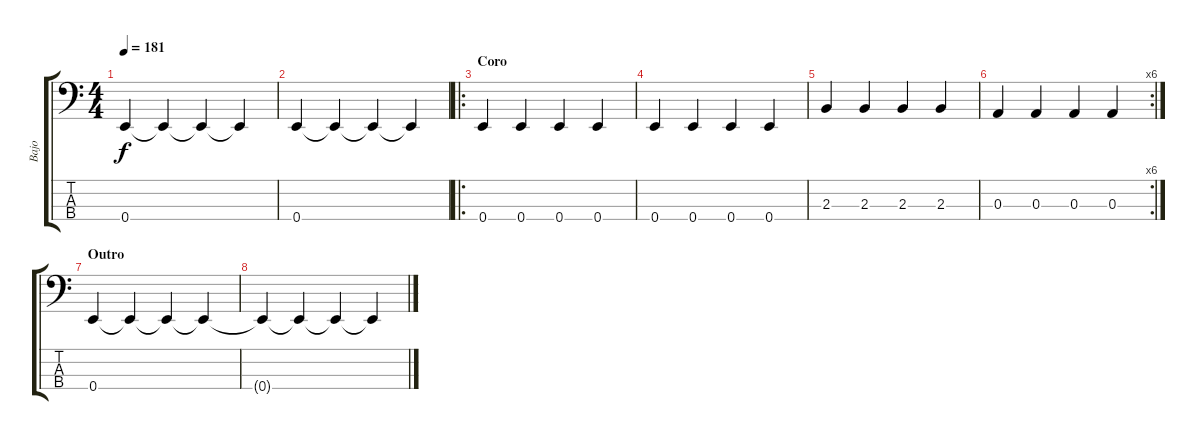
\track ("Bajo" "Bajo") {instrument electricbasspick}
\staff {score tabs}
\tuning (G2 D2 A1 E1) {hide}
\ts (4 4)
\tempo 181
\clef f4
\ks c
0.4.4{dy f} 0.4{t}.4 0.4{t}.4 0.4{t}.4 |
0.4.4 0.4{t}.4 0.4{t}.4 0.4{t}.4 |
\ro
\section ("" "Coro")
0.4.4 0.4.4 0.4.4 0.4.4 |
0.4.4 0.4.4 0.4.4 0.4.4 |
2.3.4 2.3.4 2.3.4 2.3.4 |
\rc 6
0.3.4 0.3.4 0.3.4 0.3.4 |
\section ("" "Outro")
0.4.4 0.4{t}.4 0.4{t}.4 0.4{t}.4 |
0.4{t}.4 0.4{t}.4 0.4{t}.4 0.4{t}.4
